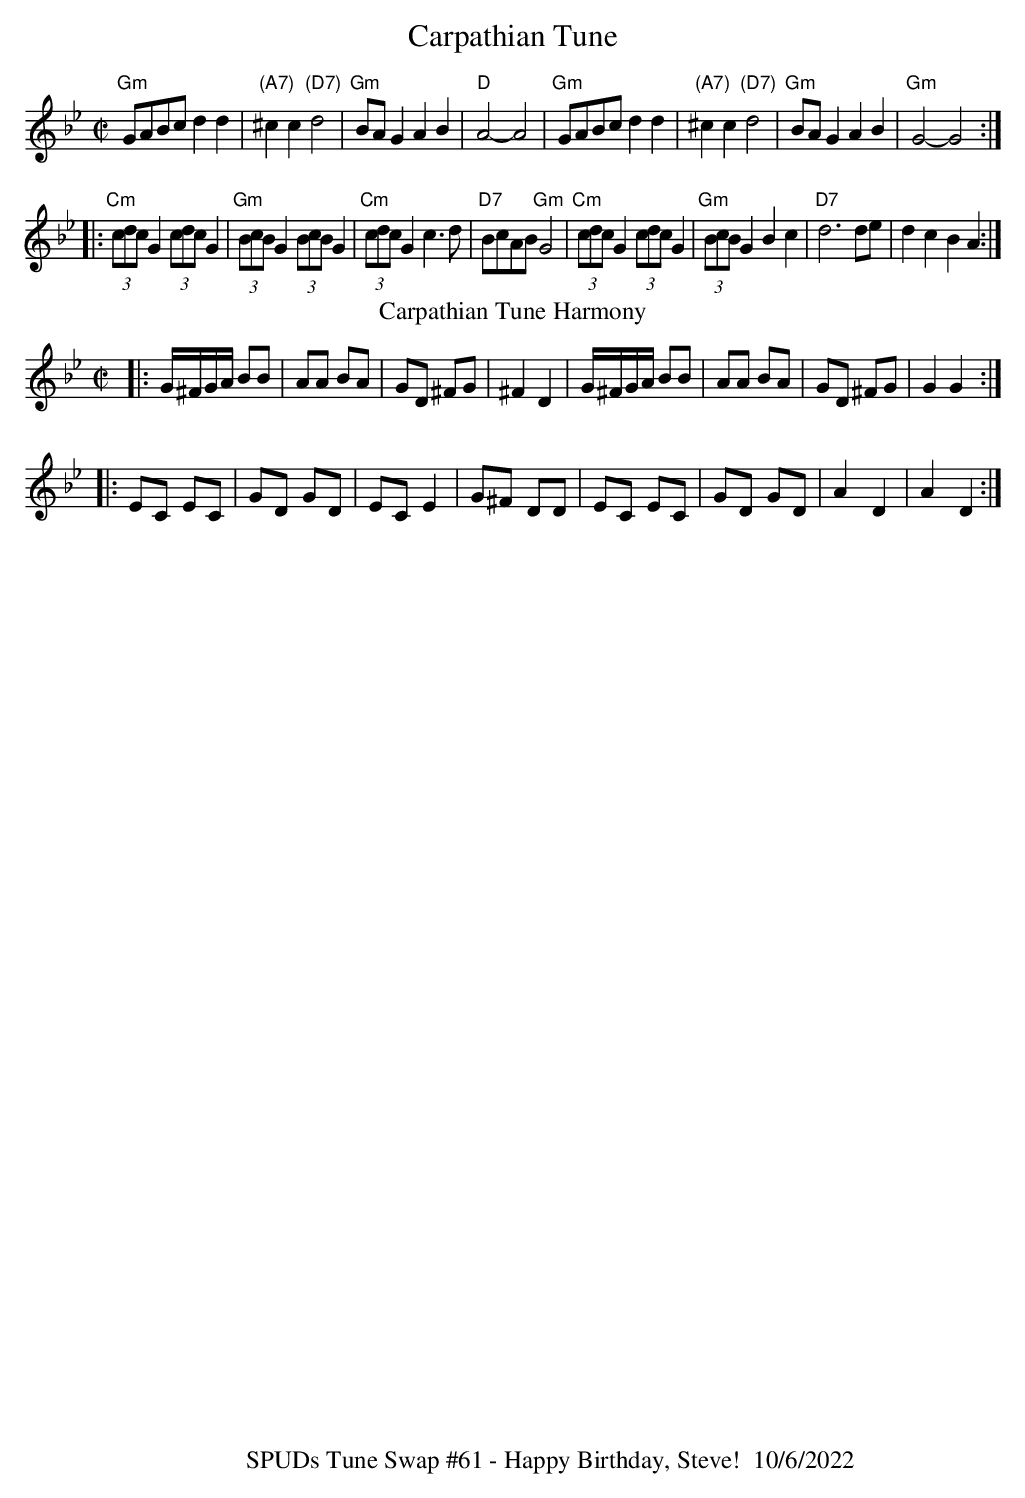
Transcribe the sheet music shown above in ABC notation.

X:1
T:Carpathian Tune
M:C|
L:1/8
K:Gm
"Gm"GABc d2d2 | "(A7)"^c2c2 "(D7)"d4| "Gm"BAG2 A2B2 | "D"A4-A4 |\
 "Gm"GABc d2d2 | "(A7)"^c2c2 "(D7)"d4 | "Gm"BAG2 A2B2 | "Gm"G4-G4 :|
|: "Cm"(3cdcG2 (3cdcG2 | "Gm"(3BcBG2 (3BcBG2 | "Cm"(3cdcG2 c3d | "D7"BcAB "Gm"G4|\
"Cm"(3cdcG2 (3cdcG2 | "Gm"(3BcBG2 B2c2 | "D7"d6 de | d2c2 B2A2 :|
T:Carpathian Tune Harmony
|: G/^F/G/A/ BB | AA BA | GD ^FG | ^F2 D2|\
G/^F/G/A/ BB | AA BA | GD ^FG | G2 G2 :|
|: EC EC | GD GD | EC E2 | G^F DD |\
EC EC | GD GD |  A2 D2 | A2 D2 :|
